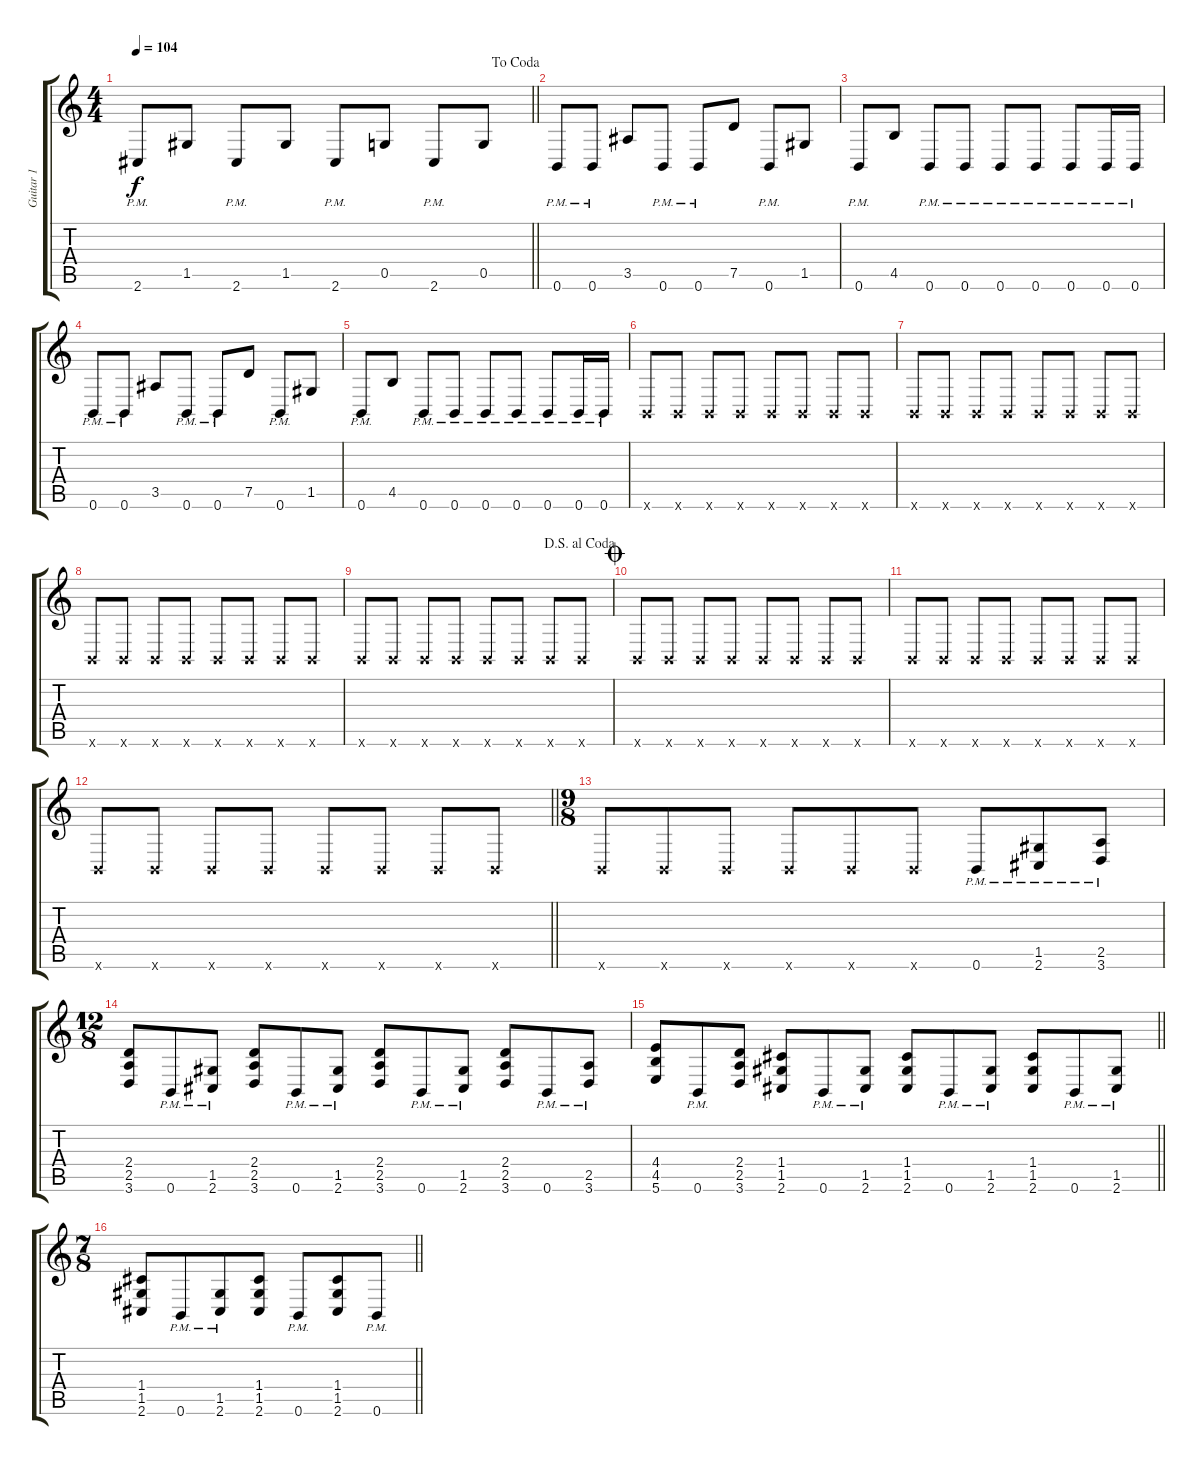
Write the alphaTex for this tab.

\track ("Guitar 1" "Guitar 1") {instrument distortionguitar}
\staff {score tabs}
\tuning (E4 C4 G3 C3 G2 B1) {hide}
\ts (4 4)
\jump dacoda
\tempo 104
\clef g2
\barLineRight lightlight
\ks c
2.6{pm}.8{dy f} 1.5.8 2.6{pm}.8 1.5.8 2.6{pm}.8 0.5.8 2.6{pm}.8 0.5.8 |
0.6{pm}.8 0.6{pm}.8 3.5.8 0.6{pm}.8 0.6{pm}.8 7.5.8 0.6{pm}.8 1.5.8 |
0.6{pm}.8 4.5.8 0.6{pm}.8 0.6{pm}.8 0.6{pm}.8 0.6{pm}.8 0.6{pm}.8 0.6{pm}.16 0.6{pm}.16 |
0.6{pm}.8 0.6{pm}.8 3.5.8 0.6{pm}.8 0.6{pm}.8 7.5.8 0.6{pm}.8 1.5.8 |
0.6{pm}.8 4.5.8 0.6{pm}.8 0.6{pm}.8 0.6{pm}.8 0.6{pm}.8 0.6{pm}.8 0.6{pm}.16 0.6{pm}.16 |
0.6{x}.8 0.6{x}.8 0.6{x}.8 0.6{x}.8 0.6{x}.8 0.6{x}.8 0.6{x}.8 0.6{x}.8 |
0.6{x}.8 0.6{x}.8 0.6{x}.8 0.6{x}.8 0.6{x}.8 0.6{x}.8 0.6{x}.8 0.6{x}.8 |
0.6{x}.8 0.6{x}.8 0.6{x}.8 0.6{x}.8 0.6{x}.8 0.6{x}.8 0.6{x}.8 0.6{x}.8 |
\jump dalsegnoalcoda
0.6{x}.8 0.6{x}.8 0.6{x}.8 0.6{x}.8 0.6{x}.8 0.6{x}.8 0.6{x}.8 0.6{x}.8 |
\jump coda
0.6{x}.8 0.6{x}.8 0.6{x}.8 0.6{x}.8 0.6{x}.8 0.6{x}.8 0.6{x}.8 0.6{x}.8 |
0.6{x}.8 0.6{x}.8 0.6{x}.8 0.6{x}.8 0.6{x}.8 0.6{x}.8 0.6{x}.8 0.6{x}.8 |
\barLineRight lightlight
0.6{x}.8 0.6{x}.8 0.6{x}.8 0.6{x}.8 0.6{x}.8 0.6{x}.8 0.6{x}.8 0.6{x}.8 |
\ts (9 8)
0.6{x}.8 0.6{x}.8 0.6{x}.8 0.6{x}.8 0.6{x}.8 0.6{x}.8 0.6{pm}.8 (1.5{pm} 2.6{pm}).8 (2.5{pm} 3.6{pm}).8 |
\ts (12 8)
(2.4 2.5 3.6).8 0.6{pm}.8 (1.5{pm} 2.6{pm}).8 (2.4 2.5 3.6).8 0.6{pm}.8 (1.5{pm} 2.6{pm}).8 (2.4 2.5 3.6).8 0.6{pm}.8 (1.5{pm} 2.6{pm}).8 (2.4 2.5 3.6).8 0.6{pm}.8 (2.5{pm} 3.6{pm}).8 |
\barLineRight lightlight
(4.4 4.5 5.6).8 0.6{pm}.8 (2.4 2.5 3.6).8 (1.4 1.5 2.6).8 0.6{pm}.8 (1.5{pm} 2.6{pm}).8 (1.4 1.5 2.6).8 0.6{pm}.8 (1.5{pm} 2.6{pm}).8 (1.4 1.5 2.6).8 0.6{pm}.8 (1.5{pm} 2.6{pm}).8 |
\ts (7 8)
\barLineRight lightlight
(1.4 1.5 2.6).8 0.6{pm}.8 (1.5 2.6{pm}).8 (1.4 1.5 2.6).8 0.6{pm}.8 (1.4 1.5 2.6).8 0.6{pm}.8
